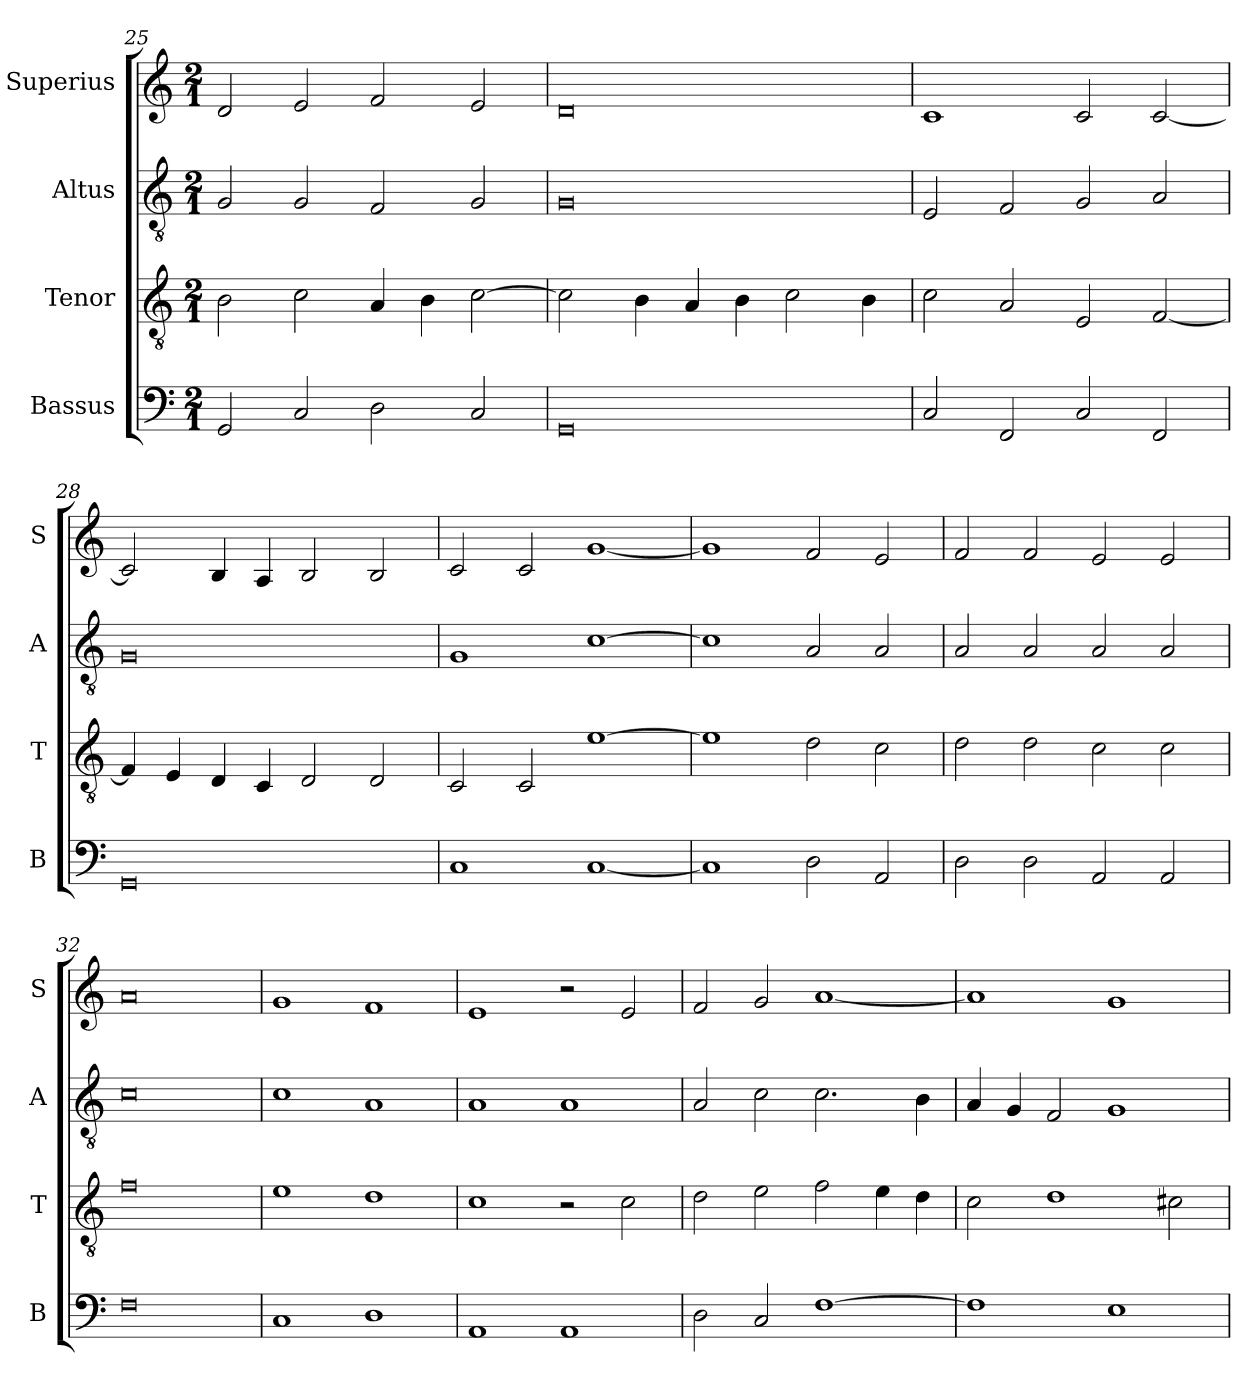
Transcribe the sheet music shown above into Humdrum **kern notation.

**kern	**kern	**kern	**kern
*part4	*part3	*part2	*part1
*staff4	*staff3	*staff2	*staff1
*I"Bassus	*I"Tenor	*I"Altus	*I"Superius
*I'B	*I'T	*I'A	*I'S
*clefF4	*clefGv2	*clefGv2	*clefG2
*k[]	*k[]	*k[]	*k[]
*C:	*C:	*C:	*C:
*M2/1	*M2/1	*M2/1	*M2/1
=25	=25	=25	=25
2GG	2B	2G	2d
2C	2c	2G	2e
2D	4A	2F	2f
.	4B	.	.
2C	[2c	2G	2e
=26	=26	=26	=26
0GG	2c]	0G	0d
.	4B	.	.
.	4A	.	.
.	4B	.	.
.	2c	.	.
.	4B	.	.
=27	=27	=27	=27
2C	2c	2E	1c
2FF	2A	2F	.
2C	2E	2G	2c
2FF	[2F	2A	[2c
=28	=28	=28	=28
0GG	4F]	0G	2c]
.	4E	.	.
.	4D	.	4B
.	4C	.	4A
.	2D	.	2B
.	2D	.	2B
=29	=29	=29	=29
1C	2C	1G	2c
.	2C	.	2c
[1C	[1e	[1c	[1g
=30	=30	=30	=30
1C]	1e]	1c]	1g]
2D	2d	2A	2f
2AA	2c	2A	2e
=31	=31	=31	=31
2D	2d	2A	2f
2D	2d	2A	2f
2AA	2c	2A	2e
2AA	2c	2A	2e
=32	=32	=32	=32
0F	0f	0c	0a
=33	=33	=33	=33
1C	1e	1c	1g
1D	1d	1A	1f
=34	=34	=34	=34
1AA	1c	1A	1e
1AA	2r	1A	2r
.	2c	.	2e
=35	=35	=35	=35
2D	2d	2A	2f
2C	2e	2c	2g
[1F	2f	2.c	[1a
.	4e	.	.
.	4d	4B	.
=36	=36	=36	=36
1F]	2c	4A	1a]
.	.	4G	.
.	1d	2F	.
1E	.	1G	1g
.	2c#X	.	.
=	=	=	=
*-	*-	*-	*-
